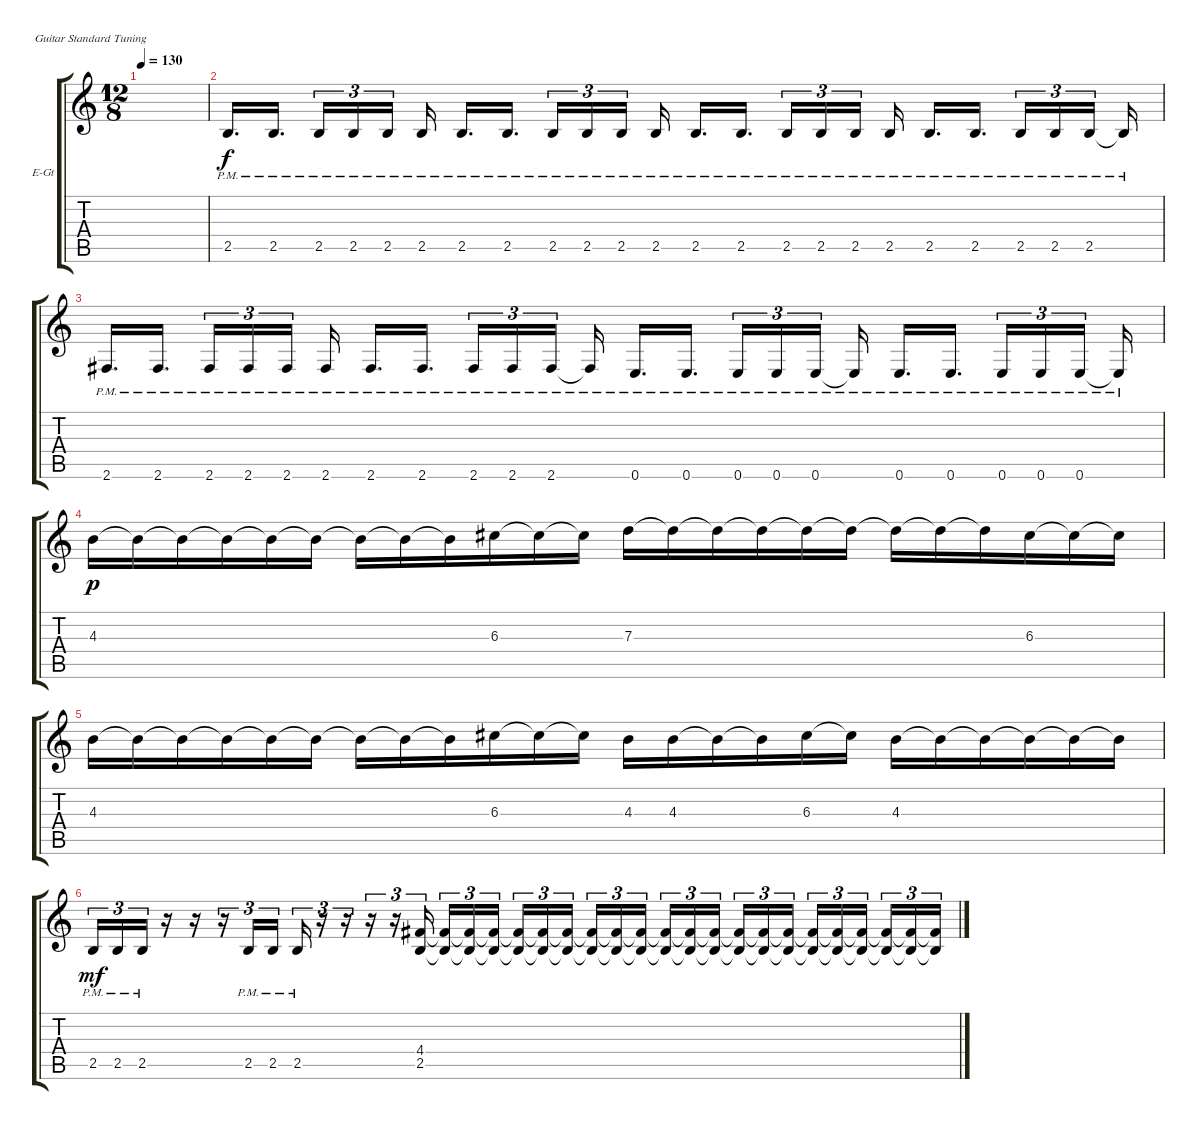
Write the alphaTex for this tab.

\defaultSystemsLayout 4
\bracketExtendMode groupsimilarinstruments
\firstSystemTrackNameOrientation horizontal
\otherSystemsTrackNameOrientation horizontal
\track ("Electric Guitar" "E-Gt") {instrument distortionguitar}
\staff {score tabs}
\tuning (E4 B3 G3 D3 A2 E2)
\ts (12 8)
\tempo 130
\clef g2
\ks c
|
2.5{pm}.16{d} 2.5{pm}.16{d} 2.5{pm}.16{tu (3 2)} 2.5{pm}.16{tu (3 2)} 2.5{pm}.16{tu (3 2)} 2.5{pm}.16 2.5{pm}.16{d} 2.5{pm}.16{d} 2.5{pm}.16{tu (3 2)} 2.5{pm}.16{tu (3 2)} 2.5{pm}.16{tu (3 2)} 2.5{pm}.16 2.5{pm}.16{d} 2.5{pm}.16{d} 2.5{pm}.16{tu (3 2)} 2.5{pm}.16{tu (3 2)} 2.5{pm}.16{tu (3 2)} 2.5{pm}.16 2.5{pm}.16{d} 2.5{pm}.16{d} 2.5{pm}.16{tu (3 2)} 2.5{pm}.16{tu (3 2)} 2.5{pm}.16{tu (3 2)} 2.5{pm t}.16 |
2.6{pm}.16{d} 2.6{pm}.16{d} 2.6{pm}.16{tu (3 2)} 2.6{pm}.16{tu (3 2)} 2.6{pm}.16{tu (3 2)} 2.6{pm}.16 2.6{pm}.16{d} 2.6{pm}.16{d} 2.6{pm}.16{tu (3 2)} 2.6{pm}.16{tu (3 2)} 2.6{pm}.16{tu (3 2)} 2.6{pm t}.16 0.6{pm}.16{d} 0.6{pm}.16{d} 0.6{pm}.16{tu (3 2)} 0.6{pm}.16{tu (3 2)} 0.6{pm}.16{tu (3 2)} 0.6{pm t}.16 0.6{pm}.16{d} 0.6{pm}.16{d} 0.6{pm}.16{tu (3 2)} 0.6{pm}.16{tu (3 2)} 0.6{pm}.16{tu (3 2)} 0.6{pm t}.16 |
4.3.16{dy p} 4.3{t}.16 4.3{t}.16 4.3{t}.16 4.3{t}.16 4.3{t}.16 4.3{t}.16 4.3{t}.16 4.3{t}.16 6.3.16 6.3{t}.16 6.3{t}.16 7.3.16 7.3{t}.16 7.3{t}.16 7.3{t}.16 7.3{t}.16 7.3{t}.16 7.3{t}.16 7.3{t}.16 7.3{t}.16 6.3.16 6.3{t}.16 6.3{t}.16 |
4.3.16 4.3{t}.16 4.3{t}.16 4.3{t}.16 4.3{t}.16 4.3{t}.16 4.3{t}.16 4.3{t}.16 4.3{t}.16 6.3.16 6.3{t}.16 6.3{t}.16 4.3.16 4.3.16 4.3{t}.16 4.3{t}.16 6.3.16 6.3{t}.16 4.3.16 4.3{t}.16 4.3{t}.16 4.3{t}.16 4.3{t}.16 4.3{t}.16 |
2.5{pm}.16{tu (3 2) dy mf} 2.5{pm}.16{tu (3 2)} 2.5{pm}.16{tu (3 2)} r.16 r.16 r.16{tu (3 2)} 2.5{pm}.16{tu (3 2)} 2.5{pm}.16{tu (3 2)} 2.5{pm}.16{tu (3 2)} r.16{tu (3 2)} r.16{tu (3 2)} r.16{tu (3 2)} r.16{tu (3 2)} (2.5 4.4).16{tu (3 2)} (2.5{t} 4.4{t}).16{tu (3 2)} (2.5{t} 4.4{t}).16{tu (3 2)} (2.5{t} 4.4{t}).16{tu (3 2)} (2.5{t} 4.4{t}).16{tu (3 2)} (2.5{t} 4.4{t}).16{tu (3 2)} (2.5{t} 4.4{t}).16{tu (3 2)} (2.5{t} 4.4{t}).16{tu (3 2)} (2.5{t} 4.4{t}).16{tu (3 2)} (2.5{t} 4.4{t}).16{tu (3 2)} (2.5{t} 4.4{t}).16{tu (3 2)} (2.5{t} 4.4{t}).16{tu (3 2)} (2.5{t} 4.4{t}).16{tu (3 2)} (2.5{t} 4.4{t}).16{tu (3 2)} (2.5{t} 4.4{t}).16{tu (3 2)} (2.5{t} 4.4{t}).16{tu (3 2)} (2.5{t} 4.4{t}).16{tu (3 2)} (2.5{t} 4.4{t}).16{tu (3 2)} (2.5{t} 4.4{t}).16{tu (3 2)} (2.5{t} 4.4{t}).16{tu (3 2)} (2.5{t} 4.4{t}).16{tu (3 2)} (2.5{t} 4.4{t}).16{tu (3 2)}
